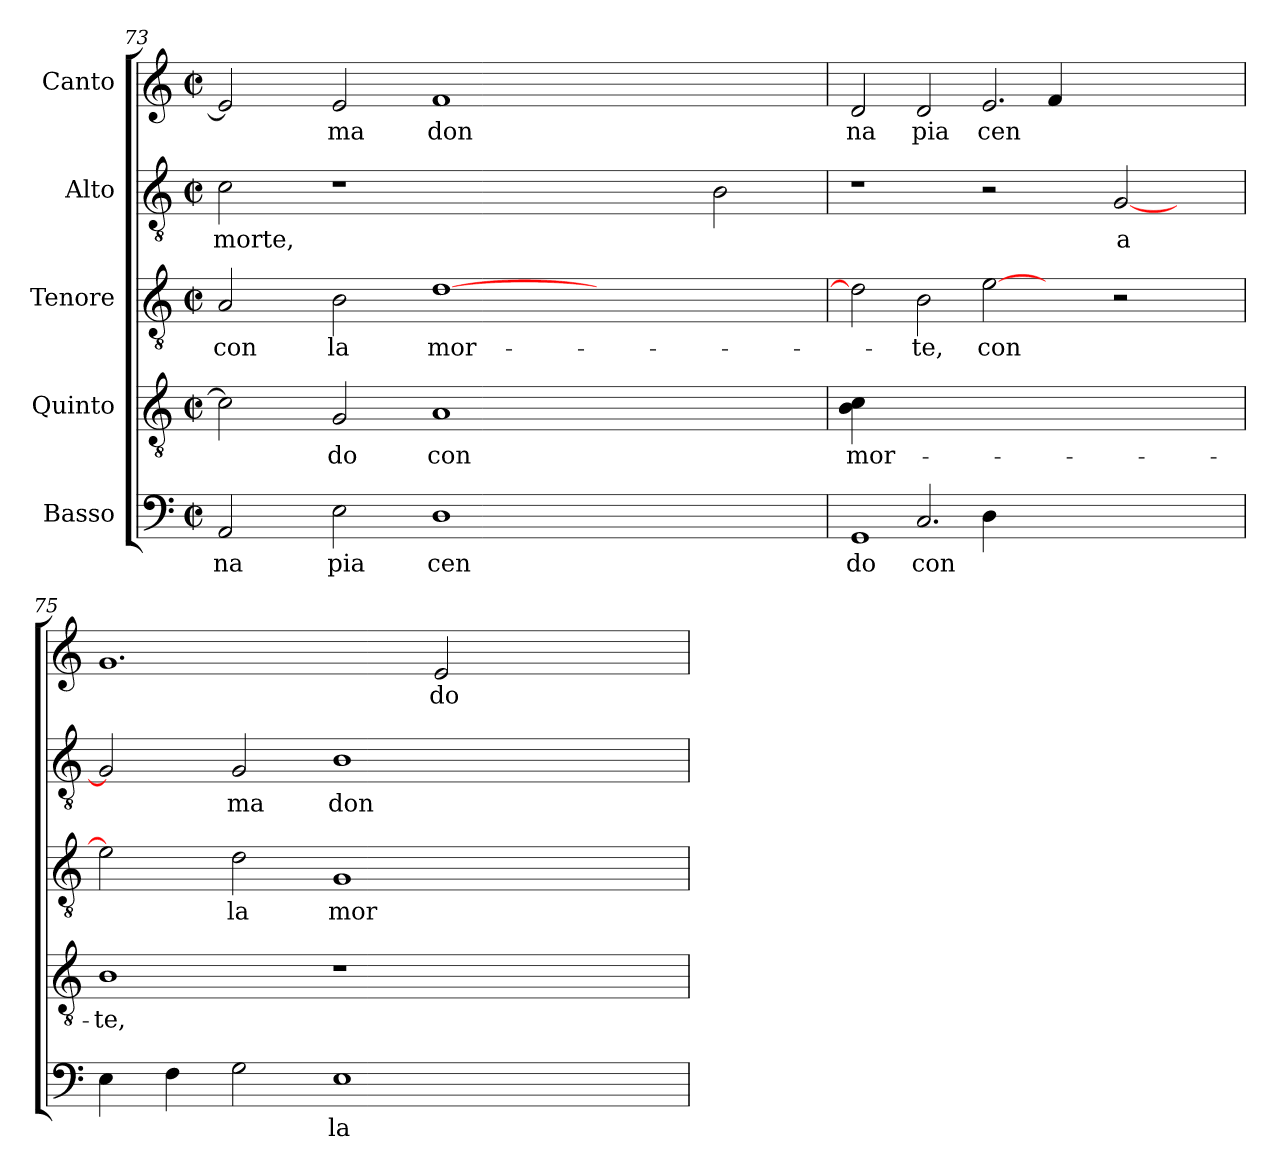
**kern	**text	**kern	**text	**kern	**text	**kern	**text	**kern	**text
*part5	*part5	*part4	*part4	*part3	*part3	*part2	*part2	*part1	*part1
*staff5	*staff5	*staff4	*staff4	*staff3	*staff3	*staff2	*staff2	*staff1	*staff1
*I"Basso	*	*I"Quinto	*	*I"Tenore	*	*I"Alto	*	*I"Canto	*
!!LO:LB:g=z
*clefF4	*	*clefGv2	*	*clefGv2	*	*clefGv2	*	*clefG2	*
*	*	*k[]	*	*k[]	*	*	*	*k[]	*
*	*	*C:	*	*C:	*	*	*	*C:	*
*M2/2	*	*M2/2	*	*M2/2	*	*M2/2	*	*M2/2	*
*met(c|)	*	*met(c|)	*	*met(c|)	*	*met(c|)	*	*met(c|)	*
=73	=73	=73	=73	=73	=73	=73	=73	=73	=73
!	!LO:LY:b:cj	!	!	!	!LO:LY:b:cj	!	!LO:LY:b:cj	!	!
*	*	*^	*	*	*	*	*	*	*
2AA/	-na	2c\]	32ryy	.	2A/	con	2c\	morte,	2e/]	.
.	.	.	1ryy	.	.	.	.	.	.	.
!	!LO:LY:b:cj	!	!	!LO:LY:b:cj	!	!LO:LY:b:cj	!LO:N:vis=1	!	!	!LO:LY:b:cj
2E\	pia	2G/	.	-do	2B\	la	0r	.	2e/	ma
!	!LO:LY:b:cj	!	!	!LO:LY:b:cj	!	!LO:LY:b	!	!	!	!LO:LY:b:cj
1D	cen	1A	.	con	[>1d	mor-	.	.	1f	don
.	.	.	1ryy	.	.	.	.	.	.	.
1ryy	.	1ryy	.	.	1ryy	.	.	.	1ryy	.
.	.	.	2ryy	.	.	.	.	.	.	.
.	.	.	.	.	.	.	2B\	.	.	.
.	.	.	4...ryy	.	.	.	.	.	.	.
=74	=74	=74	=74	=74	=74	=74	=74	=74	=74	=74
!LO:N:vis=1	!LO:LY:b:cj	!LO:N:vis=1	!	!LO:LY:b:cj	!LO:N:vis=2	!	!LO:N:vis=1	!	!LO:N:vis=2	!LO:LY:b:cj
*	*	*v	*v	*	*	*	*	*	*	*
4GG	do	4B 4c	mor-	4d\]	.	2r	.	4d/	na
!LO:N:vis=2.	!LO:LY:b	!	!	!LO:N:vis=2	!LO:LY:b:cj	!	!	!LO:N:vis=2	!LO:LY:b:cj
4C/	con	1ryy	.	4B\	-te,	.	.	4d/	pia
!	!	!	!	!LO:N:vis=2	!LO:LY:b	!	!	!LO:N:vis=2.	!LO:LY:b
4D\	.	.	.	[>4e\	con	2r	.	4e/	cen
2.ryy	.	.	.	4ryy	.	.	.	4f/	.
!	!	!	!	!	!	!LO:N:vis=2	!LO:LY:b:cj	!	!
.	.	.	.	2r	.	[<4G/	a	2ryy	.
.	.	4ryy	.	.	.	4ryy	.	.	.
=75	=75	=75	=75	=75	=75	=75	=75	=75	=75
!	!	!	!LO:LY:b:cj	!	!	!	!	!	!
4E\	.	1B	-te,	2e\]	.	2G/]	.	1.g	.
4F\	.	.	.	.	.	.	.	.	.
!	!	!	!	!	!LO:LY:b:cj	!	!LO:LY:b:cj	!	!
2G\	.	.	.	2d\	la	2G/	ma	.	.
!	!LO:LY:b:cj	!LO:N:vis=1	!	!	!LO:LY:b	!	!LO:LY:b:cj	!	!
1E	la	0r	.	1G	mor-	1B	don	.	.
!	!	!	!	!	!	!	!	!	!LO:LY:b:cj
.	.	.	.	.	.	.	.	2e/	do
1ryy	.	.	.	1ryy	.	1ryy	.	1ryy	.
=	=	=	=	=	=	=	=	=	=
*-	*-	*-	*-	*-	*-	*-	*-	*-	*-
